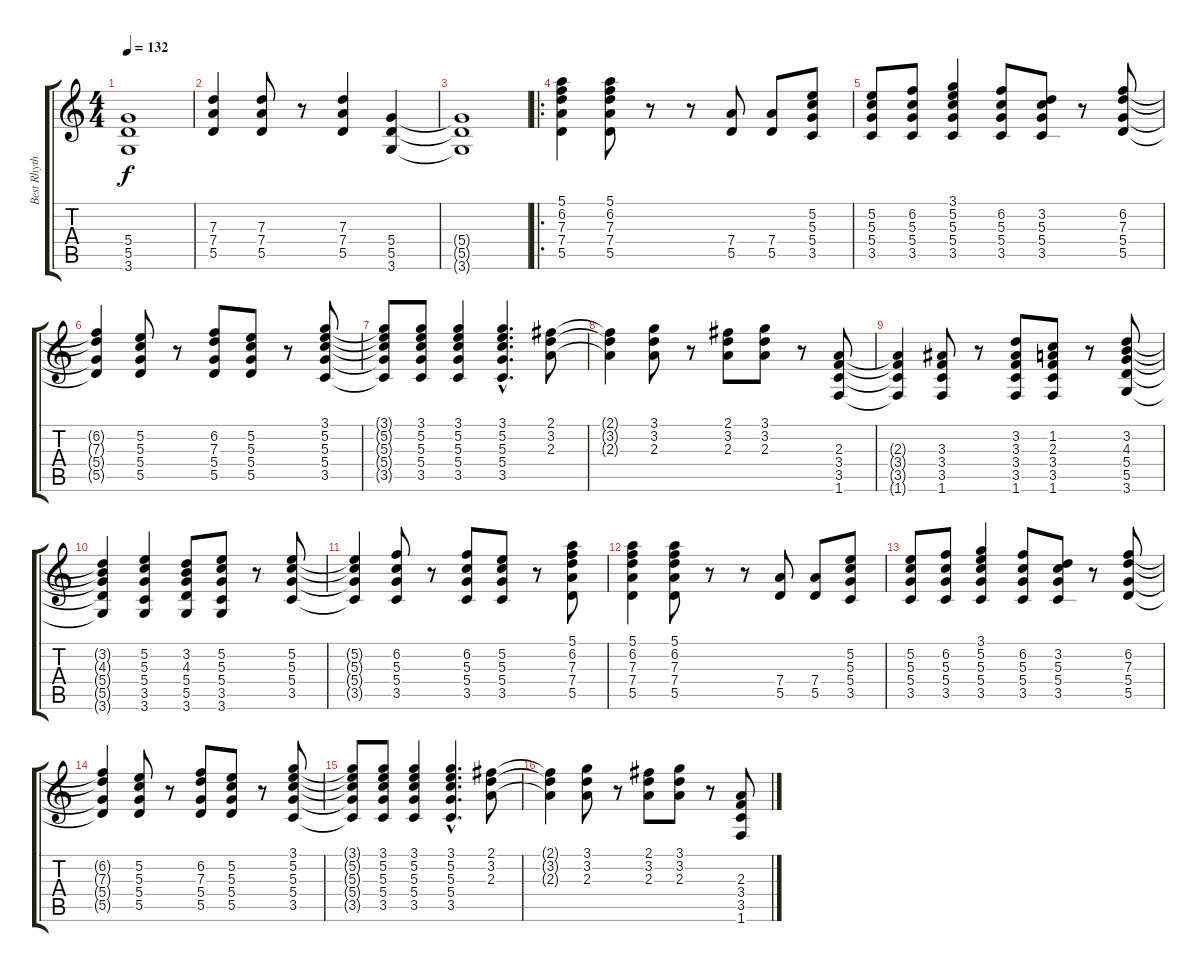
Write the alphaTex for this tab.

\track ("Best Rhythm Guitar Combo" "Best Rhyth") {instrument electricguitarclean}
\staff {score tabs}
\tuning (E4 B3 G3 D3 A2 E2) {hide}
\ts (4 4)
\tempo 132
\clef g2
\ks c
(5.4{t} 5.5{t} 3.6{t}).1{dy f} |
(7.3 7.4 5.5).4 (7.3 7.4 5.5).8 r.8 (7.3 7.4 5.5).4 (5.4 5.5 3.6).4 |
(5.4{t} 5.5{t} 3.6{t}).1 |
\ro
(5.1 6.2 7.3 7.4 5.5).4 (5.1 6.2 7.3 7.4 5.5).8 r.8 r.8 (7.4 5.5).8 (7.4 5.5).8 (5.2 5.3 5.4 3.5).8 |
(5.2 5.3 5.4 3.5).8 (6.2 5.3 5.4 3.5).8 (3.1 5.2 5.3 5.4 3.5).4 (6.2 5.3 5.4 3.5).8 (3.2 5.3 5.4 3.5).8 r.8 (6.2 7.3 5.4 5.5).8 |
(6.2{t} 7.3{t} 5.4{t} 5.5{t}).4 (5.2 5.3 5.4 5.5).8 r.8 (6.2 7.3 5.4 5.5).8 (5.2 5.3 5.4 5.5).8 r.8 (3.1 5.2 5.3 5.4 3.5).8 |
(3.1{t} 5.2{t} 5.3{t} 5.4{t} 3.5{t}).8 (3.1 5.2 5.3 5.4 3.5).8 (3.1 5.2 5.3 5.4 3.5).4 (3.1{hac} 5.2{hac} 5.3{hac} 5.4{hac} 3.5{hac}).4{d} (2.1 3.2 2.3).8 |
(2.1{t} 3.2{t} 2.3{t}).4 (3.1 3.2 2.3).8 r.8 (2.1 3.2 2.3).8 (3.1 3.2 2.3).8 r.8 (2.3 3.4 3.5 1.6).8 |
(2.3{t} 3.4{t} 3.5{t} 1.6{t}).4 (3.3 3.4 3.5 1.6).8 r.8 (3.2 3.3 3.4 3.5 1.6).8 (1.2 2.3 3.4 3.5 1.6).8 r.8 (3.2 4.3 5.4 5.5 3.6).8 |
(3.2{t} 4.3{t} 5.4{t} 5.5{t} 3.6{t}).4 (5.2 5.3 5.4 3.5 3.6).4 (3.2 4.3 5.4 5.5 3.6).8 (5.2 5.3 5.4 3.5 3.6).8 r.8 (5.2 5.3 5.4 3.5).8 |
(5.2{t} 5.3{t} 5.4{t} 3.5{t}).4 (6.2 5.3 5.4 3.5).8 r.8 (6.2 5.3 5.4 3.5).8 (5.2 5.3 5.4 3.5).8 r.8 (5.1 6.2 7.3 7.4 5.5).8 |
(5.1 6.2 7.3 7.4 5.5).4 (5.1 6.2 7.3 7.4 5.5).8 r.8 r.8 (7.4 5.5).8 (7.4 5.5).8 (5.2 5.3 5.4 3.5).8 |
(5.2 5.3 5.4 3.5).8 (6.2 5.3 5.4 3.5).8 (3.1 5.2 5.3 5.4 3.5).4 (6.2 5.3 5.4 3.5).8 (3.2 5.3 5.4 3.5).8 r.8 (6.2 7.3 5.4 5.5).8 |
(6.2{t} 7.3{t} 5.4{t} 5.5{t}).4 (5.2 5.3 5.4 5.5).8 r.8 (6.2 7.3 5.4 5.5).8 (5.2 5.3 5.4 5.5).8 r.8 (3.1 5.2 5.3 5.4 3.5).8 |
(3.1{t} 5.2{t} 5.3{t} 5.4{t} 3.5{t}).8 (3.1 5.2 5.3 5.4 3.5).8 (3.1 5.2 5.3 5.4 3.5).4 (3.1{hac} 5.2{hac} 5.3{hac} 5.4{hac} 3.5{hac}).4{d} (2.1 3.2 2.3).8 |
(2.1{t} 3.2{t} 2.3{t}).4 (3.1 3.2 2.3).8 r.8 (2.1 3.2 2.3).8 (3.1 3.2 2.3).8 r.8 (2.3 3.4 3.5 1.6).8
